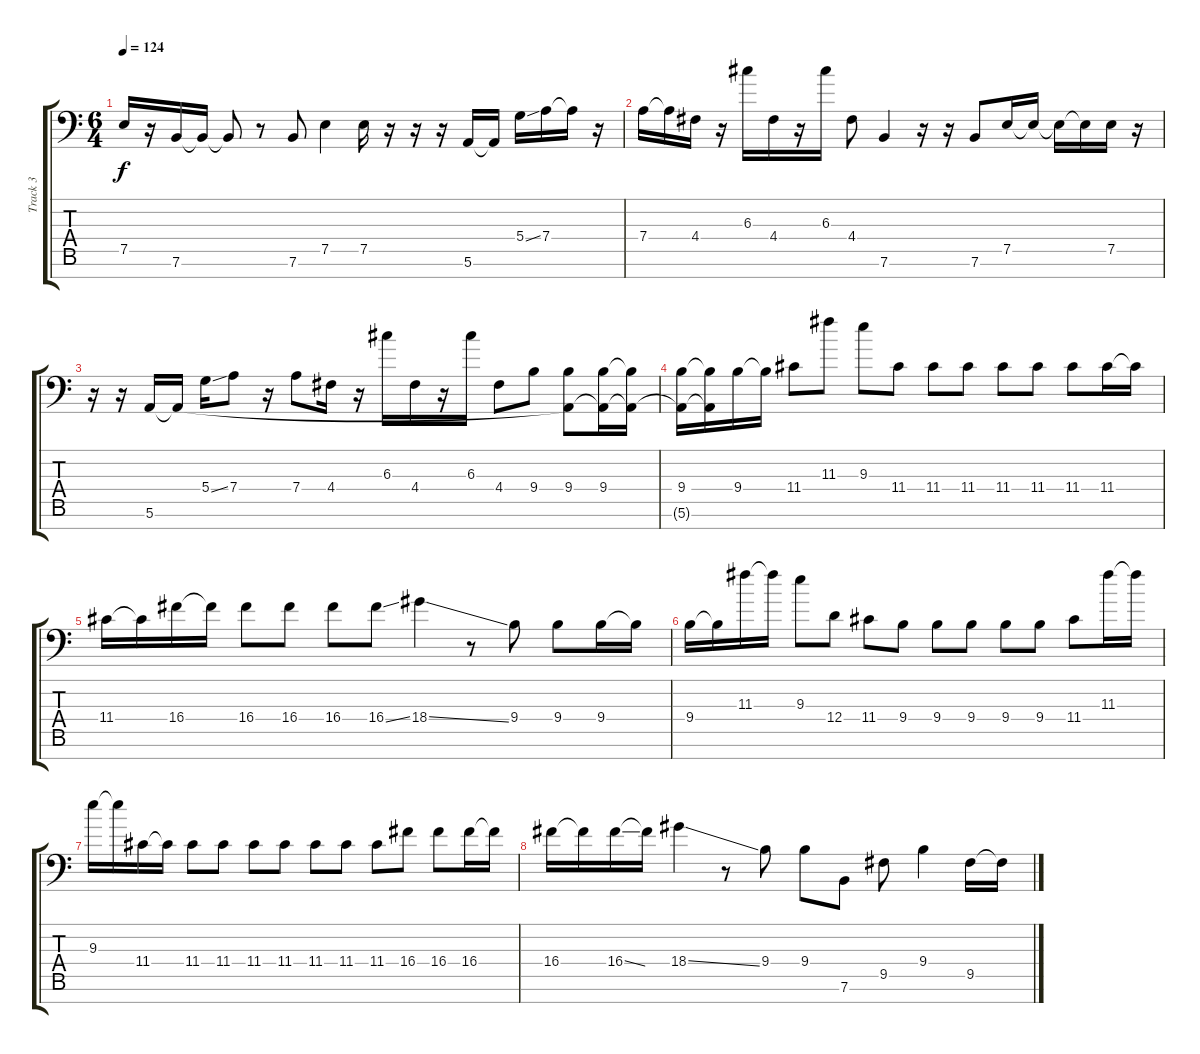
\track ("Track 3" "Track 3") {instrument electricbassfinger}
\staff {score tabs}
\tuning (E4 B3 G3 D2 A1 E1 B0) {hide}
\ts (6 4)
\tempo 124
\clef f4
\ks c
7.5.16{dy f} r.16 7.6.16 7.6{t}.16 7.6{t}.8 r.8 7.6.8 7.5.4 7.5.16 r.16 r.16 r.16 5.6.16 5.6{t}.16 5.4{ss}.16 7.4.16 7.4{t}.16 r.16 |
7.4.16 7.4{t}.16 4.4.16 r.16 6.3.16 4.4.16 r.16 6.3.16 4.4.8 7.6.4 r.16 r.16 7.6.8 7.5.16 7.5{t}.16 7.5{t}.16 7.5{t}.16 7.5.16 r.16 |
r.16 r.16 5.6.16 5.6{t}.16 5.4{ss}.16 7.4.8 r.16 7.4.8 4.4.16 r.16 6.3.16 4.4.16 r.16 6.3.16 4.4.8 9.4.8 (9.4 5.6{t}).8 (9.4 5.6{t}).16 (9.4{t} 5.6{t}).16 |
(9.4 5.6{t}).16 (9.4{t} 5.6{t}).16 9.4.16 9.4{t}.16 11.4.8 11.3.8 9.3.8 11.4.8 11.4.8 11.4.8 11.4.8 11.4.8 11.4.8 11.4.16 11.4{t}.16 |
11.4.16 11.4{t}.16 16.4.16 16.4{t}.16 16.4.8 16.4.8 16.4.8 16.4{ss}.8 18.4{ss}.4 r.8 9.4.8 9.4.8 9.4.16 9.4{t}.16 |
9.4.16 9.4{t}.16 11.3.16 11.3{t}.16 9.3.8 12.4.8 11.4.8 9.4.8 9.4.8 9.4.8 9.4.8 9.4.8 11.4.8 11.3.16 11.3{t}.16 |
9.3.16 9.3{t}.16 11.4.16 11.4{t}.16 11.4.8 11.4.8 11.4.8 11.4.8 11.4.8 11.4.8 11.4.8 16.4.8 16.4.8 16.4.16 16.4{t}.16 |
16.4.16 16.4{t}.16 16.4{ss}.16 16.4{t}.16 18.4{ss}.4 r.8 9.4.8 9.4.8 7.6.8 9.5.8 9.4.4 9.5.16 9.5{t}.16
